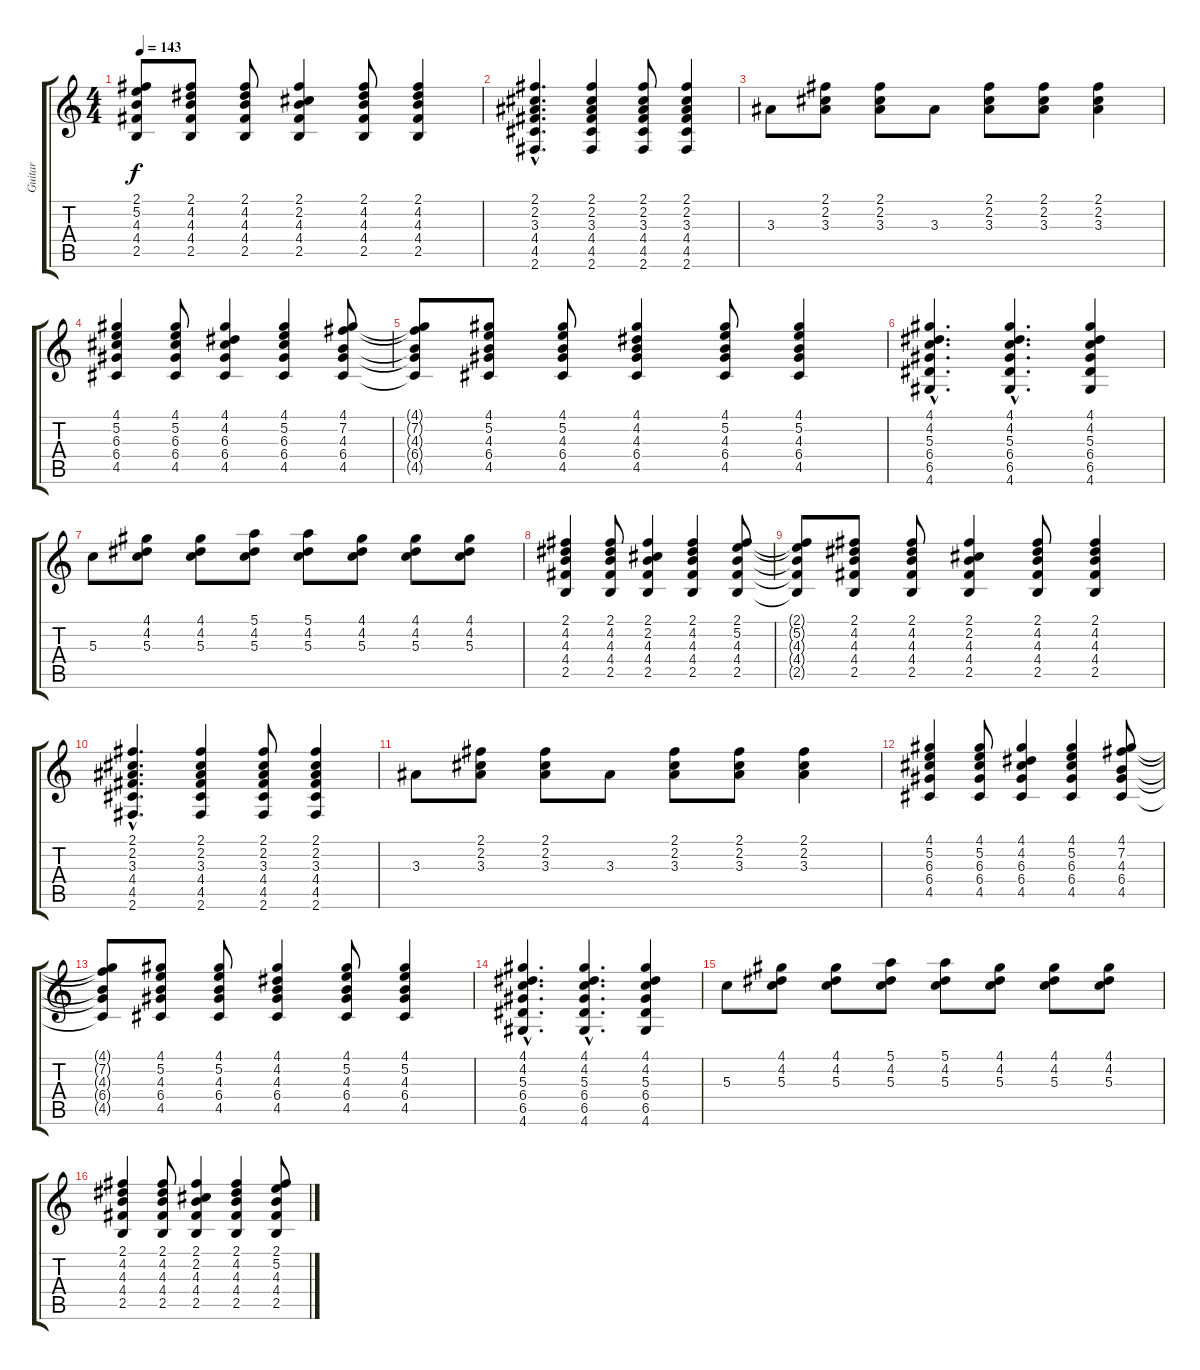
\track ("Guitar" "Guitar") {instrument distortionguitar}
\staff {score tabs}
\tuning (E4 B3 G3 D3 A2 E2) {hide}
\ts (4 4)
\tempo 143
\clef g2
\ks c
(2.1{t} 5.2{t} 4.3{t} 4.4{t} 2.5{t}).8{dy f} (2.1 4.2 4.3 4.4 2.5).8 (2.1 4.2 4.3 4.4 2.5).8 (2.1 2.2 4.3 4.4 2.5).4 (2.1 4.2 4.3 4.4 2.5).8 (2.1 4.2 4.3 4.4 2.5).4 |
(2.1{hac} 2.2{hac} 3.3{hac} 4.4{hac} 4.5{hac} 2.6{hac}).4{d} (2.1 2.2 3.3 4.4 4.5 2.6).4 (2.1 2.2 3.3 4.4 4.5 2.6).8 (2.1 2.2 3.3 4.4 4.5 2.6).4 |
3.3.8 (2.1 2.2 3.3).8 (2.1 2.2 3.3).8 3.3.8 (2.1 2.2 3.3).8 (2.1 2.2 3.3).8 (2.1 2.2 3.3).4 |
(4.1 5.2 6.3 6.4 4.5).4 (4.1 5.2 6.3 6.4 4.5).8 (4.1 4.2 6.3 6.4 4.5).4 (4.1 5.2 6.3 6.4 4.5).4 (4.1 7.2 4.3 6.4 4.5).8 |
(4.1{t} 7.2{t} 4.3{t} 6.4{t} 4.5{t}).8 (4.1 5.2 4.3 6.4 4.5).8 (4.1 5.2 4.3 6.4 4.5).8 (4.1 4.2 4.3 6.4 4.5).4 (4.1 5.2 4.3 6.4 4.5).8 (4.1 5.2 4.3 6.4 4.5).4 |
(4.1{hac} 4.2{hac} 5.3{hac} 6.4{hac} 6.5{hac} 4.6{hac}).4{d} (4.1{hac} 4.2{hac} 5.3{hac} 6.4{hac} 6.5{hac} 4.6{hac}).4{d} (4.1 4.2 5.3 6.4 6.5 4.6).4 |
5.3.8 (4.1 4.2 5.3).8 (4.1 4.2 5.3).8 (5.1 4.2 5.3).8 (5.1 4.2 5.3).8 (4.1 4.2 5.3).8 (4.1 4.2 5.3).8 (4.1 4.2 5.3).8 |
(2.1 4.2 4.3 4.4 2.5).4 (2.1 4.2 4.3 4.4 2.5).8 (2.1 2.2 4.3 4.4 2.5).4 (2.1 4.2 4.3 4.4 2.5).4 (2.1 5.2 4.3 4.4 2.5).8 |
(2.1{t} 5.2{t} 4.3{t} 4.4{t} 2.5{t}).8 (2.1 4.2 4.3 4.4 2.5).8 (2.1 4.2 4.3 4.4 2.5).8 (2.1 2.2 4.3 4.4 2.5).4 (2.1 4.2 4.3 4.4 2.5).8 (2.1 4.2 4.3 4.4 2.5).4 |
(2.1{hac} 2.2{hac} 3.3{hac} 4.4{hac} 4.5{hac} 2.6{hac}).4{d} (2.1 2.2 3.3 4.4 4.5 2.6).4 (2.1 2.2 3.3 4.4 4.5 2.6).8 (2.1 2.2 3.3 4.4 4.5 2.6).4 |
3.3.8 (2.1 2.2 3.3).8 (2.1 2.2 3.3).8 3.3.8 (2.1 2.2 3.3).8 (2.1 2.2 3.3).8 (2.1 2.2 3.3).4 |
(4.1 5.2 6.3 6.4 4.5).4 (4.1 5.2 6.3 6.4 4.5).8 (4.1 4.2 6.3 6.4 4.5).4 (4.1 5.2 6.3 6.4 4.5).4 (4.1 7.2 4.3 6.4 4.5).8 |
(4.1{t} 7.2{t} 4.3{t} 6.4{t} 4.5{t}).8 (4.1 5.2 4.3 6.4 4.5).8 (4.1 5.2 4.3 6.4 4.5).8 (4.1 4.2 4.3 6.4 4.5).4 (4.1 5.2 4.3 6.4 4.5).8 (4.1 5.2 4.3 6.4 4.5).4 |
(4.1{hac} 4.2{hac} 5.3{hac} 6.4{hac} 6.5{hac} 4.6{hac}).4{d} (4.1{hac} 4.2{hac} 5.3{hac} 6.4{hac} 6.5{hac} 4.6{hac}).4{d} (4.1 4.2 5.3 6.4 6.5 4.6).4 |
5.3.8 (4.1 4.2 5.3).8 (4.1 4.2 5.3).8 (5.1 4.2 5.3).8 (5.1 4.2 5.3).8 (4.1 4.2 5.3).8 (4.1 4.2 5.3).8 (4.1 4.2 5.3).8 |
(2.1 4.2 4.3 4.4 2.5).4 (2.1 4.2 4.3 4.4 2.5).8 (2.1 2.2 4.3 4.4 2.5).4 (2.1 4.2 4.3 4.4 2.5).4 (2.1 5.2 4.3 4.4 2.5).8
